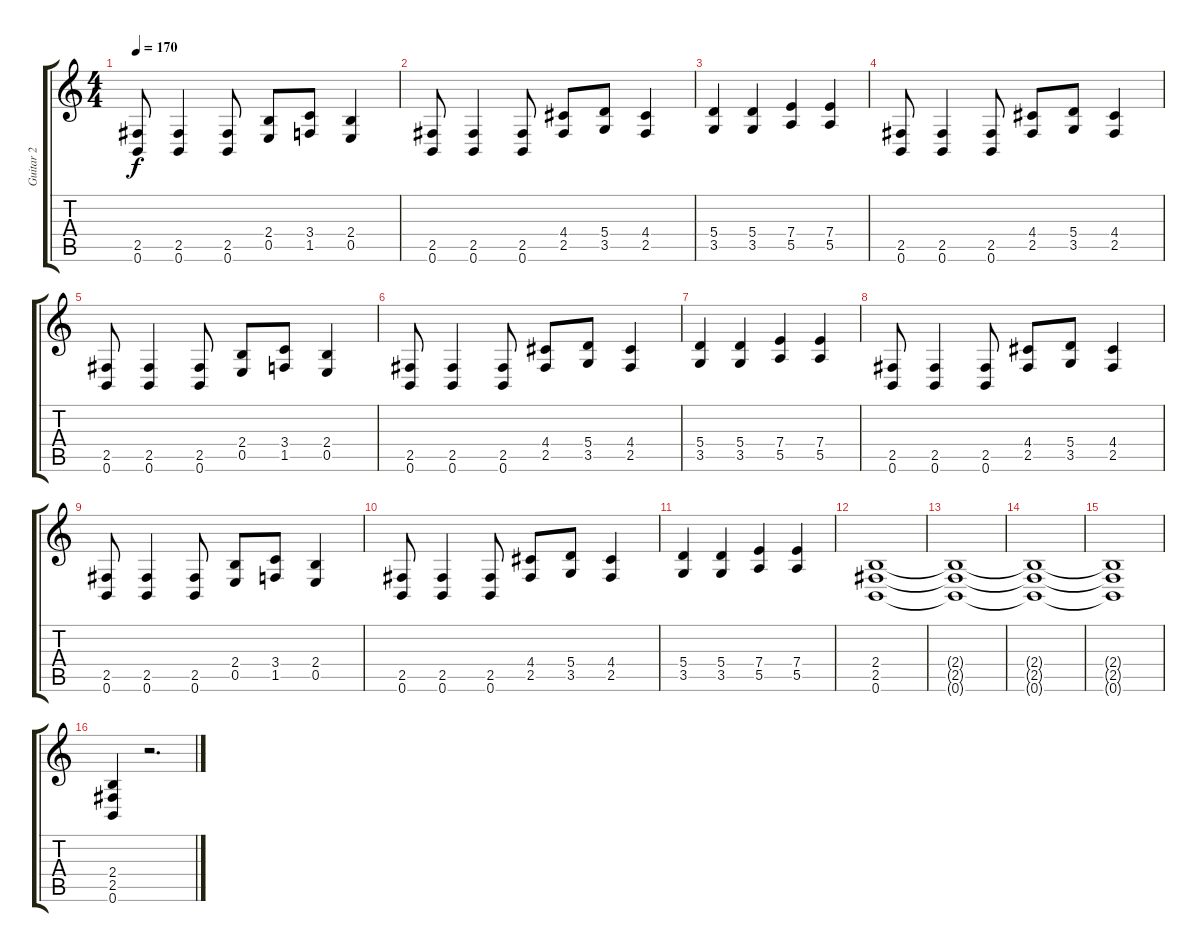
\track ("Guitar 2" "Guitar 2") {instrument distortionguitar}
\staff {score tabs}
\tuning (B3 Gb3 D3 A2 E2 B1) {hide}
\ts (4 4)
\tempo 170
\clef g2
\ks c
(2.5 0.6).8{dy f} (2.5 0.6).4 (2.5 0.6).8 (2.4 0.5).8 (3.4 1.5).8 (2.4 0.5).4 |
(2.5 0.6).8 (2.5 0.6).4 (2.5 0.6).8 (4.4 2.5).8 (5.4 3.5).8 (4.4 2.5).4 |
(5.4 3.5).4 (5.4 3.5).4 (7.4 5.5).4 (7.4 5.5).4 |
(2.5 0.6).8 (2.5 0.6).4 (2.5 0.6).8 (4.4 2.5).8 (5.4 3.5).8 (4.4 2.5).4 |
(2.5 0.6).8 (2.5 0.6).4 (2.5 0.6).8 (2.4 0.5).8 (3.4 1.5).8 (2.4 0.5).4 |
(2.5 0.6).8 (2.5 0.6).4 (2.5 0.6).8 (4.4 2.5).8 (5.4 3.5).8 (4.4 2.5).4 |
(5.4 3.5).4 (5.4 3.5).4 (7.4 5.5).4 (7.4 5.5).4 |
(2.5 0.6).8 (2.5 0.6).4 (2.5 0.6).8 (4.4 2.5).8 (5.4 3.5).8 (4.4 2.5).4 |
(2.5 0.6).8 (2.5 0.6).4 (2.5 0.6).8 (2.4 0.5).8 (3.4 1.5).8 (2.4 0.5).4 |
(2.5 0.6).8 (2.5 0.6).4 (2.5 0.6).8 (4.4 2.5).8 (5.4 3.5).8 (4.4 2.5).4 |
(5.4 3.5).4 (5.4 3.5).4 (7.4 5.5).4 (7.4 5.5).4 |
(2.4 2.5 0.6).1 |
(2.4{t} 2.5{t} 0.6{t}).1 |
(2.4{t} 2.5{t} 0.6{t}).1 |
(2.4{t} 2.5{t} 0.6{t}).1 |
(2.4 2.5 0.6).4 r.2{d}
